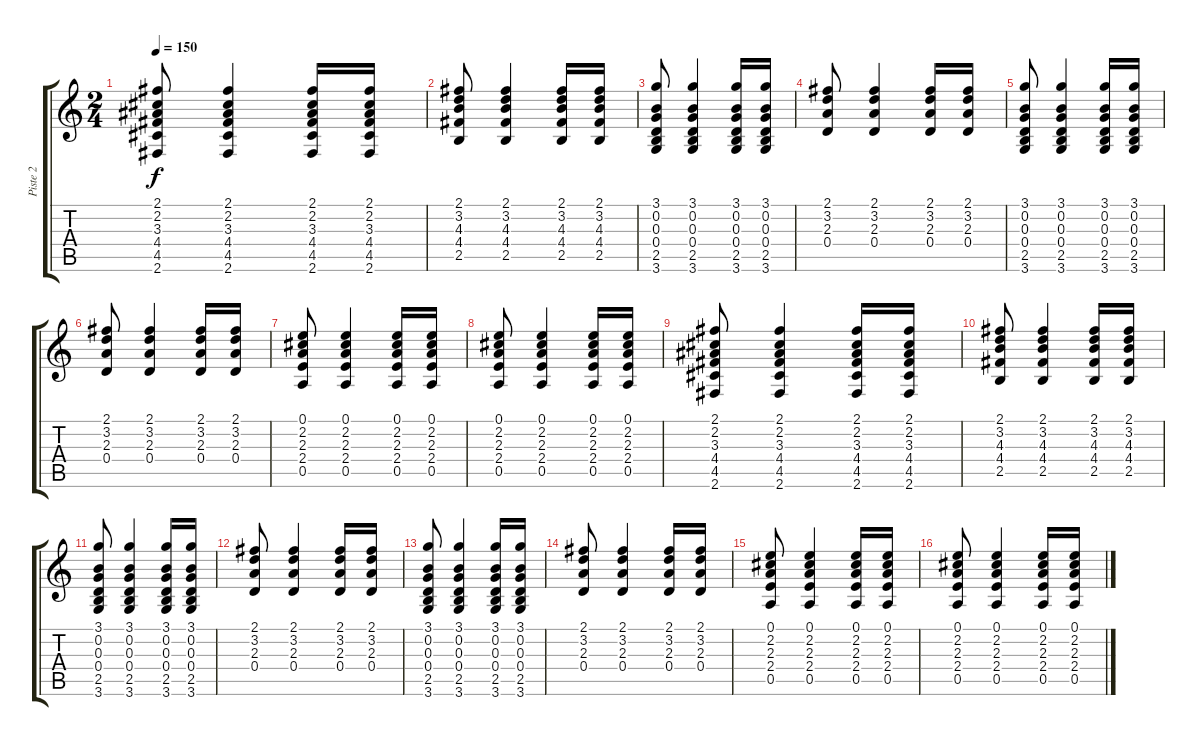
\track ("Piste 2" "Piste 2") {instrument acousticguitarsteel}
\staff {score tabs}
\tuning (E4 B3 G3 D3 A2 E2) {hide}
\ts (2 4)
\tempo 150
\clef g2
\ks c
(2.1 2.2 3.3 4.4 4.5 2.6).8{dy f} (2.1 2.2 3.3 4.4 4.5 2.6).4 (2.1 2.2 3.3 4.4 4.5 2.6).16 (2.1 2.2 3.3 4.4 4.5 2.6).16 |
(2.1 3.2 4.3 4.4 2.5).8 (2.1 3.2 4.3 4.4 2.5).4 (2.1 3.2 4.3 4.4 2.5).16 (2.1 3.2 4.3 4.4 2.5).16 |
(3.1 0.2 0.3 0.4 2.5 3.6).8 (3.1 0.2 0.3 0.4 2.5 3.6).4 (3.1 0.2 0.3 0.4 2.5 3.6).16 (3.1 0.2 0.3 0.4 2.5 3.6).16 |
(2.1 3.2 2.3 0.4).8 (2.1 3.2 2.3 0.4).4 (2.1 3.2 2.3 0.4).16 (2.1 3.2 2.3 0.4).16 |
(3.1 0.2 0.3 0.4 2.5 3.6).8 (3.1 0.2 0.3 0.4 2.5 3.6).4 (3.1 0.2 0.3 0.4 2.5 3.6).16 (3.1 0.2 0.3 0.4 2.5 3.6).16 |
(2.1 3.2 2.3 0.4).8 (2.1 3.2 2.3 0.4).4 (2.1 3.2 2.3 0.4).16 (2.1 3.2 2.3 0.4).16 |
(0.1 2.2 2.3 2.4 0.5).8 (0.1 2.2 2.3 2.4 0.5).4 (0.1 2.2 2.3 2.4 0.5).16 (0.1 2.2 2.3 2.4 0.5).16 |
(0.1 2.2 2.3 2.4 0.5).8 (0.1 2.2 2.3 2.4 0.5).4 (0.1 2.2 2.3 2.4 0.5).16 (0.1 2.2 2.3 2.4 0.5).16 |
(2.1 2.2 3.3 4.4 4.5 2.6).8 (2.1 2.2 3.3 4.4 4.5 2.6).4 (2.1 2.2 3.3 4.4 4.5 2.6).16 (2.1 2.2 3.3 4.4 4.5 2.6).16 |
(2.1 3.2 4.3 4.4 2.5).8 (2.1 3.2 4.3 4.4 2.5).4 (2.1 3.2 4.3 4.4 2.5).16 (2.1 3.2 4.3 4.4 2.5).16 |
(3.1 0.2 0.3 0.4 2.5 3.6).8 (3.1 0.2 0.3 0.4 2.5 3.6).4 (3.1 0.2 0.3 0.4 2.5 3.6).16 (3.1 0.2 0.3 0.4 2.5 3.6).16 |
(2.1 3.2 2.3 0.4).8 (2.1 3.2 2.3 0.4).4 (2.1 3.2 2.3 0.4).16 (2.1 3.2 2.3 0.4).16 |
(3.1 0.2 0.3 0.4 2.5 3.6).8 (3.1 0.2 0.3 0.4 2.5 3.6).4 (3.1 0.2 0.3 0.4 2.5 3.6).16 (3.1 0.2 0.3 0.4 2.5 3.6).16 |
(2.1 3.2 2.3 0.4).8 (2.1 3.2 2.3 0.4).4 (2.1 3.2 2.3 0.4).16 (2.1 3.2 2.3 0.4).16 |
(0.1 2.2 2.3 2.4 0.5).8 (0.1 2.2 2.3 2.4 0.5).4 (0.1 2.2 2.3 2.4 0.5).16 (0.1 2.2 2.3 2.4 0.5).16 |
(0.1 2.2 2.3 2.4 0.5).8 (0.1 2.2 2.3 2.4 0.5).4 (0.1 2.2 2.3 2.4 0.5).16 (0.1 2.2 2.3 2.4 0.5).16
